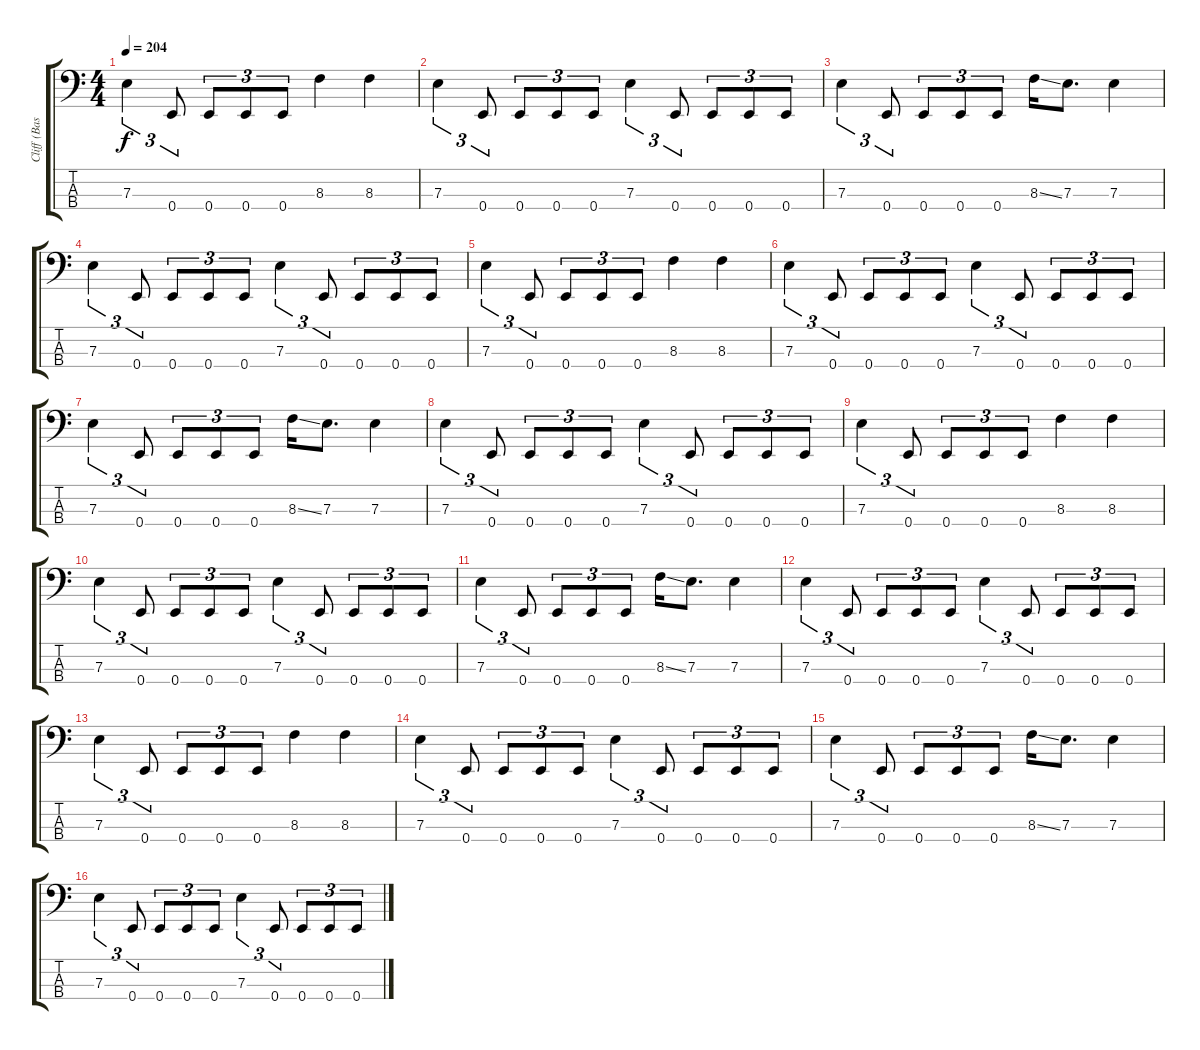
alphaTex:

\track ("Cliff (Bass)" "Cliff (Bas") {instrument electricbassfinger}
\staff {score tabs}
\tuning (G2 D2 A1 E1) {hide}
\ts (4 4)
\tempo 204
\clef f4
\ks c
7.3.4{tu (3 2) dy f} 0.4.8{tu (3 2)} 0.4.8{tu (3 2)} 0.4.8{tu (3 2)} 0.4.8{tu (3 2)} 8.3.4 8.3.4 |
7.3.4{tu (3 2)} 0.4.8{tu (3 2)} 0.4.8{tu (3 2)} 0.4.8{tu (3 2)} 0.4.8{tu (3 2)} 7.3.4{tu (3 2)} 0.4.8{tu (3 2)} 0.4.8{tu (3 2)} 0.4.8{tu (3 2)} 0.4.8{tu (3 2)} |
7.3.4{tu (3 2)} 0.4.8{tu (3 2)} 0.4.8{tu (3 2)} 0.4.8{tu (3 2)} 0.4.8{tu (3 2)} 8.3{ss}.16 7.3.8{d} 7.3.4 |
7.3.4{tu (3 2)} 0.4.8{tu (3 2)} 0.4.8{tu (3 2)} 0.4.8{tu (3 2)} 0.4.8{tu (3 2)} 7.3.4{tu (3 2)} 0.4.8{tu (3 2)} 0.4.8{tu (3 2)} 0.4.8{tu (3 2)} 0.4.8{tu (3 2)} |
7.3.4{tu (3 2)} 0.4.8{tu (3 2)} 0.4.8{tu (3 2)} 0.4.8{tu (3 2)} 0.4.8{tu (3 2)} 8.3.4 8.3.4 |
7.3.4{tu (3 2)} 0.4.8{tu (3 2)} 0.4.8{tu (3 2)} 0.4.8{tu (3 2)} 0.4.8{tu (3 2)} 7.3.4{tu (3 2)} 0.4.8{tu (3 2)} 0.4.8{tu (3 2)} 0.4.8{tu (3 2)} 0.4.8{tu (3 2)} |
7.3.4{tu (3 2)} 0.4.8{tu (3 2)} 0.4.8{tu (3 2)} 0.4.8{tu (3 2)} 0.4.8{tu (3 2)} 8.3{ss}.16 7.3.8{d} 7.3.4 |
7.3.4{tu (3 2)} 0.4.8{tu (3 2)} 0.4.8{tu (3 2)} 0.4.8{tu (3 2)} 0.4.8{tu (3 2)} 7.3.4{tu (3 2)} 0.4.8{tu (3 2)} 0.4.8{tu (3 2)} 0.4.8{tu (3 2)} 0.4.8{tu (3 2)} |
7.3.4{tu (3 2)} 0.4.8{tu (3 2)} 0.4.8{tu (3 2)} 0.4.8{tu (3 2)} 0.4.8{tu (3 2)} 8.3.4 8.3.4 |
7.3.4{tu (3 2)} 0.4.8{tu (3 2)} 0.4.8{tu (3 2)} 0.4.8{tu (3 2)} 0.4.8{tu (3 2)} 7.3.4{tu (3 2)} 0.4.8{tu (3 2)} 0.4.8{tu (3 2)} 0.4.8{tu (3 2)} 0.4.8{tu (3 2)} |
7.3.4{tu (3 2)} 0.4.8{tu (3 2)} 0.4.8{tu (3 2)} 0.4.8{tu (3 2)} 0.4.8{tu (3 2)} 8.3{ss}.16 7.3.8{d} 7.3.4 |
7.3.4{tu (3 2)} 0.4.8{tu (3 2)} 0.4.8{tu (3 2)} 0.4.8{tu (3 2)} 0.4.8{tu (3 2)} 7.3.4{tu (3 2)} 0.4.8{tu (3 2)} 0.4.8{tu (3 2)} 0.4.8{tu (3 2)} 0.4.8{tu (3 2)} |
7.3.4{tu (3 2)} 0.4.8{tu (3 2)} 0.4.8{tu (3 2)} 0.4.8{tu (3 2)} 0.4.8{tu (3 2)} 8.3.4 8.3.4 |
7.3.4{tu (3 2)} 0.4.8{tu (3 2)} 0.4.8{tu (3 2)} 0.4.8{tu (3 2)} 0.4.8{tu (3 2)} 7.3.4{tu (3 2)} 0.4.8{tu (3 2)} 0.4.8{tu (3 2)} 0.4.8{tu (3 2)} 0.4.8{tu (3 2)} |
7.3.4{tu (3 2)} 0.4.8{tu (3 2)} 0.4.8{tu (3 2)} 0.4.8{tu (3 2)} 0.4.8{tu (3 2)} 8.3{ss}.16 7.3.8{d} 7.3.4 |
7.3.4{tu (3 2)} 0.4.8{tu (3 2)} 0.4.8{tu (3 2)} 0.4.8{tu (3 2)} 0.4.8{tu (3 2)} 7.3.4{tu (3 2)} 0.4.8{tu (3 2)} 0.4.8{tu (3 2)} 0.4.8{tu (3 2)} 0.4.8{tu (3 2)}
